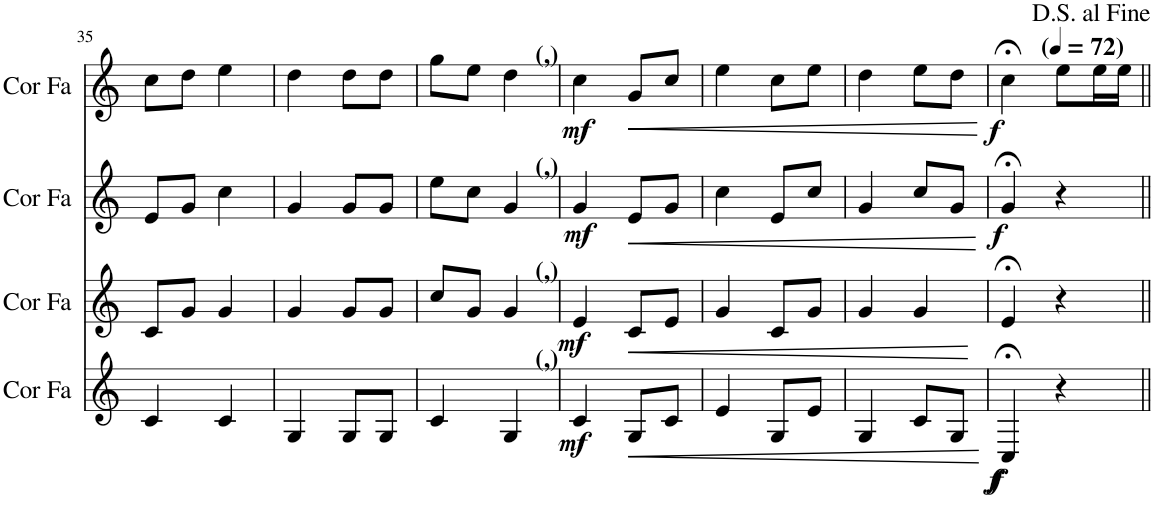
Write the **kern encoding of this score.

**kern	**dynam	**kern	**dynam	**kern	**dynam	**kern	**dynam
*part4	*part4	*part3	*part3	*part2	*part2	*part1	*part1
*staff4	*staff4	*staff3	*staff3	*staff2	*staff2	*staff1	*staff1
*I"Cor 4	*	*I"Cor 3	*	*I"Cor 2	*	*I"Cor 1	*
*I'Cor 4	*	*I'Cor 3	*	*I'Cor 2	*	*I'Cor 1	*
!!LO:PB:g=z
*clefG2	*	*clefG2	*	*clefG2	*	*clefG2	*
*Trd4c7	*	*Trd4c7	*	*Trd4c7	*	*Trd4c7	*
*k[]	*	*k[]	*	*k[]	*	*k[]	*
*M2/4	*	*M2/4	*	*M2/4	*	*M2/4	*
=35	=35	=35	=35	=35	=35	=35	=35
4c/	.	8c/L	.	8e/L	.	8cc\L	.
.	.	8g/J	.	8g/J	.	8dd\J	.
4c/	.	4g/	.	4cc\	.	4ee\	.
=36	=36	=36	=36	=36	=36	=36	=36
4G/	.	4g/	.	4g/	.	4dd\	.
8G/L	.	8g/L	.	8g/L	.	8dd\L	.
8G/J	.	8g/J	.	8g/J	.	8dd\J	.
=37	=37	=37	=37	=37	=37	=37	=37
4c/	.	8cc/L	.	8ee\L	.	8gg\L	.
.	.	8g/J	.	8cc\J	.	8ee\J	.
!	!	!	!	!	!	!LO:TX:a:B:t=(,)	!
!	!	!	!	!LO:TX:a:B:t=(,)	!	!	!
!	!	!LO:TX:a:B:t=(,)	!	!	!	!	!
!LO:TX:a:B:t=(,)	!	!	!	!	!	!	!
4G/	.	4g/	.	4g/	.	4dd\	.
=38	=38	=38	=38	=38	=38	=38	=38
!	!LO:DY:b	!	!LO:DY:b	!	!LO:DY:b	!	!LO:DY:b
4c/	mf	4e/	mf	4g/	mf	4cc\	mf
!	!LO:HP:b	!	!LO:HP:b	!	!LO:HP:b	!	!LO:HP:b
8G/L	<	8c/L	<	8e/L	<	8g/L	<
8c/J	.	8e/J	.	8g/J	.	8cc/J	.
.	[	.	[	.	[	.	[
=39	=39	=39	=39	=39	=39	=39	=39
4e/	.	4g/	.	4cc\	.	4ee\	.
8G/L	.	8c/L	.	8e/L	.	8cc\L	.
8e/J	.	8g/J	.	8cc/J	.	8ee\J	.
=40	=40	=40	=40	=40	=40	=40	=40
4G/	.	4g/	.	4g/	.	4dd\	.
8c/L	.	4g/	.	8cc/L	.	8ee\L	.
!	!LO:DY:b	!	!	!	!	!	!
!	!LO:DY:n=1:b	!	!	!	!LO:DY:b	!	!LO:DY:b
8G/J	f f	.	.	8g/J	f	8dd\J	f
=41	=41	=41	=41	=41	=41	=41	=41
4C;</	.	4e;</	.	4g;</	.	4cc;<\	.
*	*	*	*	*	*	*MM72	*
4r	.	4r	.	4r	.	8ee\L	.
.	.	.	.	.	.	16ee\L	.
.	.	.	.	.	.	16ee\JJ	.
=||	=||	=||	=||	=||	=||	=||	=||
*-	*-	*-	*-	*-	*-	*-	*-
